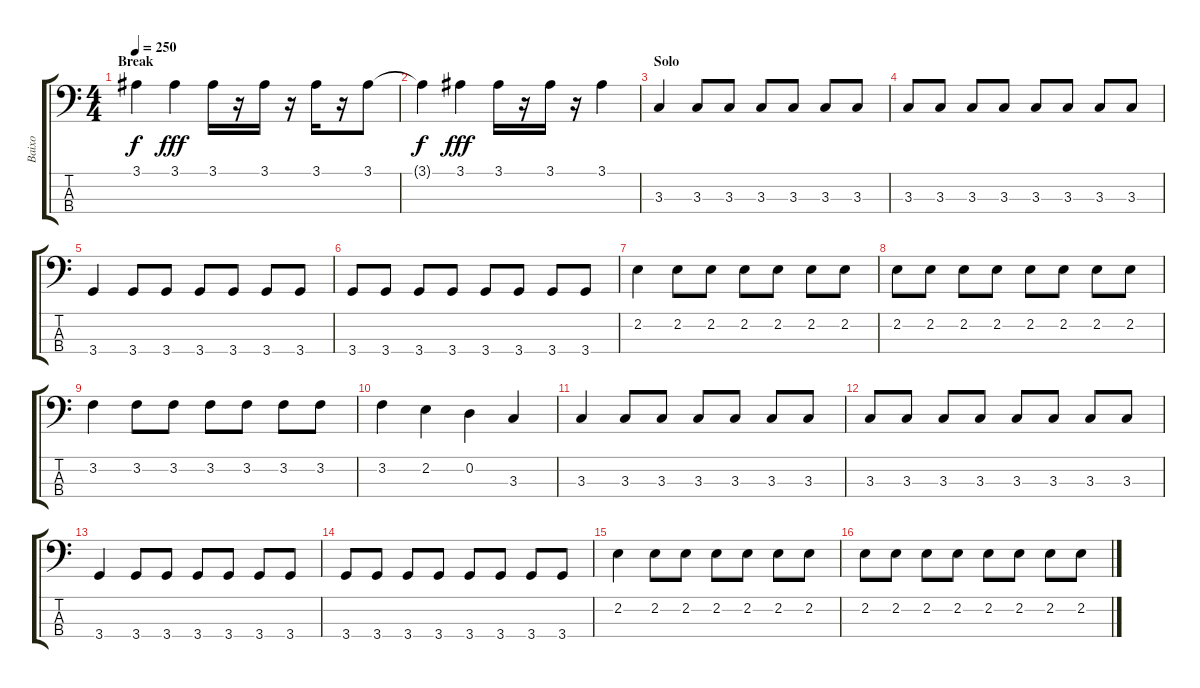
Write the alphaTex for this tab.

\track ("Baixo" "Baixo") {instrument electricbassfinger}
\staff {score tabs}
\tuning (G2 D2 A1 E1) {hide}
\ts (4 4)
\section ("" "Break")
\tempo 250
\clef f4
\ks c
3.1{t}.4{dy f} 3.1.4{dy fff} 3.1.16 r.16 3.1.16 r.16 3.1.16 r.16 3.1.8 |
3.1{t}.4{dy f} 3.1.4{dy fff} 3.1.16 r.16 3.1.16 r.16 3.1.4 |
\section ("" "Solo")
3.3.4 3.3.8 3.3.8 3.3.8 3.3.8 3.3.8 3.3.8 |
3.3.8 3.3.8 3.3.8 3.3.8 3.3.8 3.3.8 3.3.8 3.3.8 |
3.4.4 3.4.8 3.4.8 3.4.8 3.4.8 3.4.8 3.4.8 |
3.4.8 3.4.8 3.4.8 3.4.8 3.4.8 3.4.8 3.4.8 3.4.8 |
2.2.4 2.2.8 2.2.8 2.2.8 2.2.8 2.2.8 2.2.8 |
2.2.8 2.2.8 2.2.8 2.2.8 2.2.8 2.2.8 2.2.8 2.2.8 |
3.2.4 3.2.8 3.2.8 3.2.8 3.2.8 3.2.8 3.2.8 |
3.2.4 2.2.4 0.2.4 3.3.4 |
3.3.4 3.3.8 3.3.8 3.3.8 3.3.8 3.3.8 3.3.8 |
3.3.8 3.3.8 3.3.8 3.3.8 3.3.8 3.3.8 3.3.8 3.3.8 |
3.4.4 3.4.8 3.4.8 3.4.8 3.4.8 3.4.8 3.4.8 |
3.4.8 3.4.8 3.4.8 3.4.8 3.4.8 3.4.8 3.4.8 3.4.8 |
2.2.4 2.2.8 2.2.8 2.2.8 2.2.8 2.2.8 2.2.8 |
2.2.8 2.2.8 2.2.8 2.2.8 2.2.8 2.2.8 2.2.8 2.2.8
